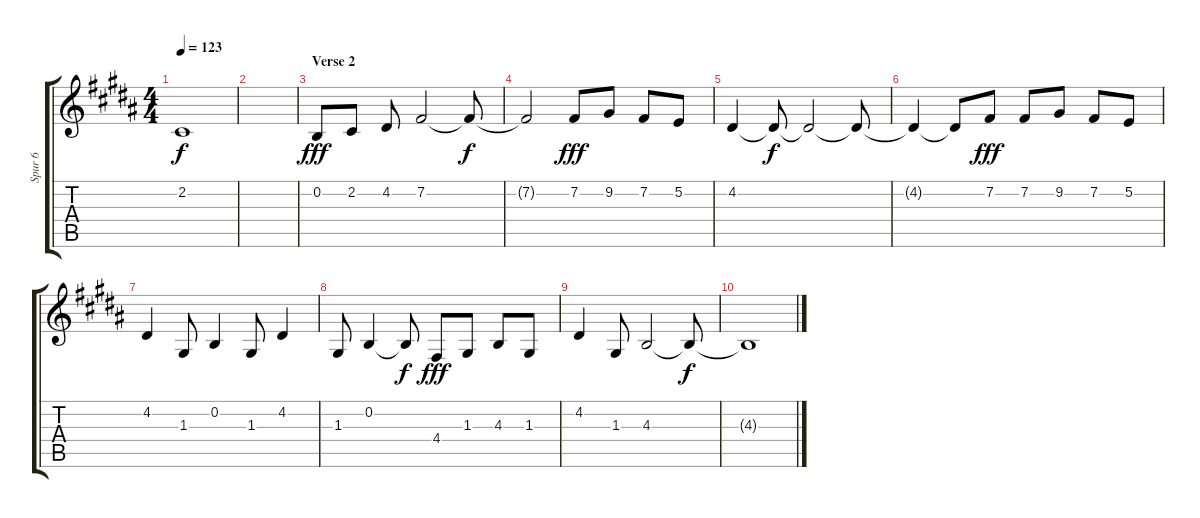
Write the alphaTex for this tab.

\track ("Spur 6" "Spur 6") {instrument trombone}
\staff {score tabs}
\tuning (E4 B3 G3 D3 A2 E2) {hide}
\ts (4 4)
\tempo 123
\clef g2
\ks b
2.2{t}.1{dy f} |
|
\section ("" "Verse 2")
0.2.8{dy fff} 2.2.8 4.2.8 7.2.2 7.2{t}.8{dy f} |
7.2{t}.2 7.2.8{dy fff} 9.2.8 7.2.8 5.2.8 |
4.2.4 4.2{t}.8{dy f} 4.2{t}.2 4.2{t}.8 |
4.2{t}.4 4.2{t}.8 7.2.8{dy fff} 7.2.8 9.2.8 7.2.8 5.2.8 |
4.2.4 1.3.8 0.2.4 1.3.8 4.2.4 |
1.3.8 0.2.4 0.2{t}.8{dy f} 4.4.8{dy fff} 1.3.8 4.3.8 1.3.8 |
4.2.4 1.3.8 4.3.2 4.3{t}.8{dy f} |
4.3{t}.1
